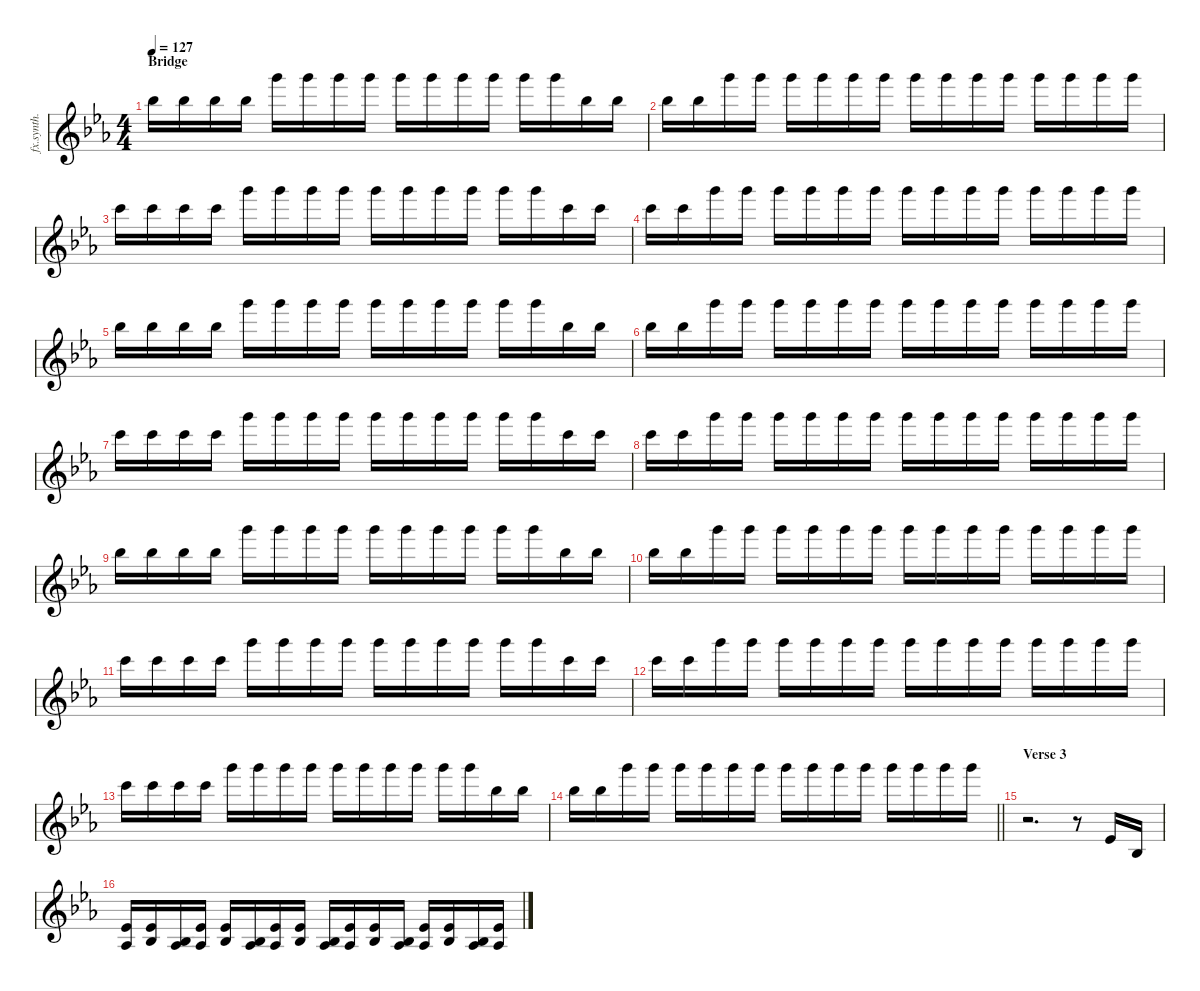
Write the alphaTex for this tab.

\defaultSystemsLayout 4
\hideDynamics
\bracketExtendMode nobrackets
\otherSystemsTrackNameOrientation horizontal
\track ("FX" "fx.synth.") {instrument fx5brightness}
\staff {score}
\tuning (Eb5 Bb4 Gb4 Db4 Ab3 Eb3)
\ts (4 4)
\section ("" "Bridge")
\tempo 127
\clef g2
\ks eb
16.3{acc b}.16{dy f} 16.3{acc b}.16{dy mf} 16.3{acc b}.16 16.3{acc b}.16{dy mp} 16.1{acc forcenatural}.16{dy f} 16.1{acc forcenatural}.16{dy mf} 16.1{acc forcenatural}.16 16.1{acc forcenatural}.16{dy mp} 16.1{acc forcenatural}.16 16.1{acc forcenatural}.16 16.1{acc forcenatural}.16 16.1{acc forcenatural}.16 16.1{acc forcenatural}.16 16.1{acc forcenatural}.16 16.3{acc b}.16{dy f} 16.3{acc b}.16{dy mf} |
16.3{acc b}.16 16.3{acc b}.16{dy mp} 16.1{acc forcenatural}.16{dy f} 16.1{acc forcenatural}.16{dy mf} 16.1{acc forcenatural}.16{dy mp} 16.1{acc forcenatural}.16 16.1{acc forcenatural}.16 16.1{acc forcenatural}.16 16.1{acc forcenatural}.16 16.1{acc forcenatural}.16 16.1{acc forcenatural}.16 16.1{acc forcenatural}.16 16.1{acc forcenatural}.16 16.1{acc forcenatural}.16 16.1{acc forcenatural}.16 16.1{acc forcenatural}.16 |
18.3{acc forcenatural}.16{dy f} 18.3{acc forcenatural}.16{dy mf} 18.3{acc forcenatural}.16 18.3{acc forcenatural}.16{dy mp} 16.1{acc forcenatural}.16{dy f} 16.1{acc forcenatural}.16{dy mf} 16.1{acc forcenatural}.16 16.1{acc forcenatural}.16{dy mp} 16.1{acc forcenatural}.16 16.1{acc forcenatural}.16 16.1{acc forcenatural}.16 16.1{acc forcenatural}.16 16.1{acc forcenatural}.16 16.1{acc forcenatural}.16 18.3{acc forcenatural}.16{dy f} 18.3{acc forcenatural}.16{dy mf} |
18.3{acc forcenatural}.16 18.3{acc forcenatural}.16{dy mp} 16.1{acc forcenatural}.16{dy f} 16.1{acc forcenatural}.16{dy mf} 16.1{acc forcenatural}.16{dy mp} 16.1{acc forcenatural}.16 16.1{acc forcenatural}.16 16.1{acc forcenatural}.16 16.1{acc forcenatural}.16 16.1{acc forcenatural}.16 16.1{acc forcenatural}.16 16.1{acc forcenatural}.16 16.1{acc forcenatural}.16 16.1{acc forcenatural}.16 16.1{acc forcenatural}.16 16.1{acc forcenatural}.16 |
16.3{acc b}.16{dy f} 16.3{acc b}.16{dy mf} 16.3{acc b}.16 16.3{acc b}.16{dy mp} 16.1{acc forcenatural}.16{dy f} 16.1{acc forcenatural}.16{dy mf} 16.1{acc forcenatural}.16 16.1{acc forcenatural}.16{dy mp} 16.1{acc forcenatural}.16 16.1{acc forcenatural}.16 16.1{acc forcenatural}.16 16.1{acc forcenatural}.16 16.1{acc forcenatural}.16 16.1{acc forcenatural}.16 16.3{acc b}.16{dy f} 16.3{acc b}.16{dy mf} |
16.3{acc b}.16 16.3{acc b}.16{dy mp} 16.1{acc forcenatural}.16{dy f} 16.1{acc forcenatural}.16{dy mf} 16.1{acc forcenatural}.16{dy mp} 16.1{acc forcenatural}.16 16.1{acc forcenatural}.16 16.1{acc forcenatural}.16 16.1{acc forcenatural}.16 16.1{acc forcenatural}.16 16.1{acc forcenatural}.16 16.1{acc forcenatural}.16 16.1{acc forcenatural}.16 16.1{acc forcenatural}.16 16.1{acc forcenatural}.16 16.1{acc forcenatural}.16 |
18.3{acc forcenatural}.16{dy f} 18.3{acc forcenatural}.16{dy mf} 18.3{acc forcenatural}.16 18.3{acc forcenatural}.16{dy mp} 16.1{acc forcenatural}.16{dy f} 16.1{acc forcenatural}.16{dy mf} 16.1{acc forcenatural}.16 16.1{acc forcenatural}.16{dy mp} 16.1{acc forcenatural}.16 16.1{acc forcenatural}.16 16.1{acc forcenatural}.16 16.1{acc forcenatural}.16 16.1{acc forcenatural}.16 16.1{acc forcenatural}.16 18.3{acc forcenatural}.16{dy f} 18.3{acc forcenatural}.16{dy mf} |
18.3{acc forcenatural}.16 18.3{acc forcenatural}.16{dy mp} 16.1{acc forcenatural}.16{dy f} 16.1{acc forcenatural}.16{dy mf} 16.1{acc forcenatural}.16{dy mp} 16.1{acc forcenatural}.16 16.1{acc forcenatural}.16 16.1{acc forcenatural}.16 16.1{acc forcenatural}.16 16.1{acc forcenatural}.16 16.1{acc forcenatural}.16 16.1{acc forcenatural}.16 16.1{acc forcenatural}.16 16.1{acc forcenatural}.16 16.1{acc forcenatural}.16 16.1{acc forcenatural}.16 |
16.3{acc b}.16{dy f} 16.3{acc b}.16{dy mf} 16.3{acc b}.16 16.3{acc b}.16{dy mp} 16.1{acc forcenatural}.16{dy f} 16.1{acc forcenatural}.16{dy mf} 16.1{acc forcenatural}.16 16.1{acc forcenatural}.16{dy mp} 16.1{acc forcenatural}.16 16.1{acc forcenatural}.16 16.1{acc forcenatural}.16 16.1{acc forcenatural}.16 16.1{acc forcenatural}.16 16.1{acc forcenatural}.16 16.3{acc b}.16{dy f} 16.3{acc b}.16{dy mf} |
16.3{acc b}.16 16.3{acc b}.16{dy mp} 16.1{acc forcenatural}.16{dy f} 16.1{acc forcenatural}.16{dy mf} 16.1{acc forcenatural}.16{dy mp} 16.1{acc forcenatural}.16 16.1{acc forcenatural}.16 16.1{acc forcenatural}.16 16.1{acc forcenatural}.16 16.1{acc forcenatural}.16 16.1{acc forcenatural}.16 16.1{acc forcenatural}.16 16.1{acc forcenatural}.16 16.1{acc forcenatural}.16 16.1{acc forcenatural}.16 16.1{acc forcenatural}.16 |
18.3{acc forcenatural}.16{dy f} 18.3{acc forcenatural}.16{dy mf} 18.3{acc forcenatural}.16 18.3{acc forcenatural}.16{dy mp} 16.1{acc forcenatural}.16{dy f} 16.1{acc forcenatural}.16{dy mf} 16.1{acc forcenatural}.16 16.1{acc forcenatural}.16{dy mp} 16.1{acc forcenatural}.16 16.1{acc forcenatural}.16 16.1{acc forcenatural}.16 16.1{acc forcenatural}.16 16.1{acc forcenatural}.16 16.1{acc forcenatural}.16 18.3{acc forcenatural}.16{dy f} 18.3{acc forcenatural}.16{dy mf} |
18.3{acc forcenatural}.16 18.3{acc forcenatural}.16{dy mp} 16.1{acc forcenatural}.16{dy f} 16.1{acc forcenatural}.16{dy mf} 16.1{acc forcenatural}.16{dy mp} 16.1{acc forcenatural}.16 16.1{acc forcenatural}.16 16.1{acc forcenatural}.16 16.1{acc forcenatural}.16 16.1{acc forcenatural}.16 16.1{acc forcenatural}.16 16.1{acc forcenatural}.16 16.1{acc forcenatural}.16 16.1{acc forcenatural}.16 16.1{acc forcenatural}.16 16.1{acc forcenatural}.16 |
18.3{acc forcenatural}.16{dy f} 18.3{acc forcenatural}.16{dy mf} 18.3{acc forcenatural}.16 18.3{acc forcenatural}.16{dy mp} 16.1{acc forcenatural}.16{dy f} 16.1{acc forcenatural}.16{dy mf} 16.1{acc forcenatural}.16 16.1{acc forcenatural}.16{dy mp} 16.1{acc forcenatural}.16 16.1{acc forcenatural}.16 16.1{acc forcenatural}.16 16.1{acc forcenatural}.16 16.1{acc forcenatural}.16 16.1{acc forcenatural}.16 16.3{acc b}.16{dy f} 16.3{acc b}.16{dy mf} |
\barLineRight lightlight
16.3{acc b}.16 16.3{acc b}.16{dy mp} 16.1{acc forcenatural}.16{dy f} 16.1{acc forcenatural}.16{dy mf} 16.1{acc forcenatural}.16{dy mp} 16.1{acc forcenatural}.16 16.1{acc forcenatural}.16 16.1{acc forcenatural}.16 16.1{acc forcenatural}.16 16.1{acc forcenatural}.16 16.1{acc forcenatural}.16 16.1{acc forcenatural}.16 16.1{acc forcenatural}.16 16.1{acc forcenatural}.16 16.1{acc forcenatural}.16 16.1{acc forcenatural}.16 |
\section ("" "Verse 3")
r.2{d} r.8 12.6{acc b}.16{dy f} 7.6{acc b}.16 |
(7.5{acc b} 5.6{acc b}).16{dy mf} (2.5{acc b} 12.6{acc b}).16 (0.5{acc b} 7.6{acc b}).16 (7.5{acc b} 5.6{acc b}).16{dy p} (2.5{acc b} 12.6{acc b}).16 (0.5{acc b} 7.6{acc b}).16 (7.5{acc b} 5.6{acc b}).16{dy pp} (2.5{acc b} 12.6{acc b}).16 (0.5{acc b} 7.6{acc b}).16 (7.5{acc b} 5.6{acc b}).16 (2.5{acc b} 12.6{acc b}).16 (0.5{acc b} 7.6{acc b}).16 (7.5{acc b} 5.6{acc b}).16 (2.5{acc b} 12.6{acc b}).16 (0.5{acc b} 7.6{acc b}).16 (7.5{acc b} 5.6{acc b}).16
